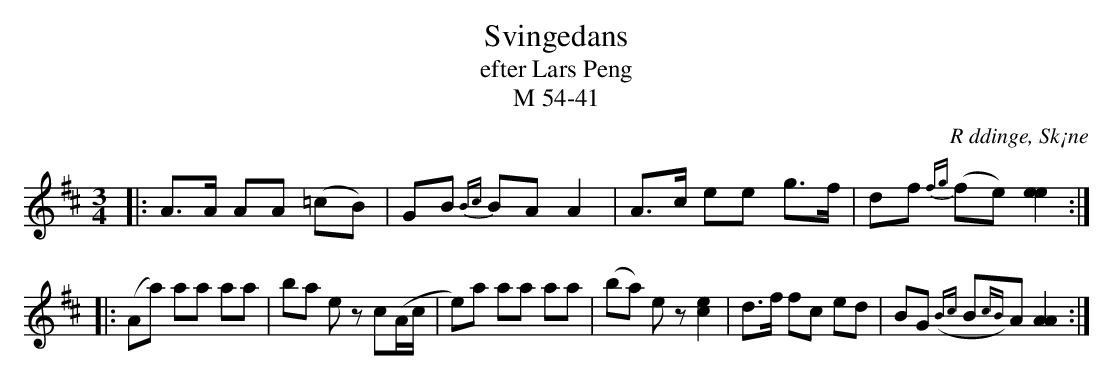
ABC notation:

X:1
T:Svingedans
T:efter Lars Peng
T:M 54-41
O:R ddinge, Sk¡ne
M:3/4
L:1/8
Q:108
K:D
|: A>A AA (=cB) | GB {Bc}BA A2 | A>c ee g>f | df {fg}(fe) [e2e2] :|
|: (Aa) aa aa | ba ez c(A/c/ | e)a aa aa | (ba) ez [c2e2] | d>f fc ed | BG ({Bc}B{cB})A [A2A2] :|
